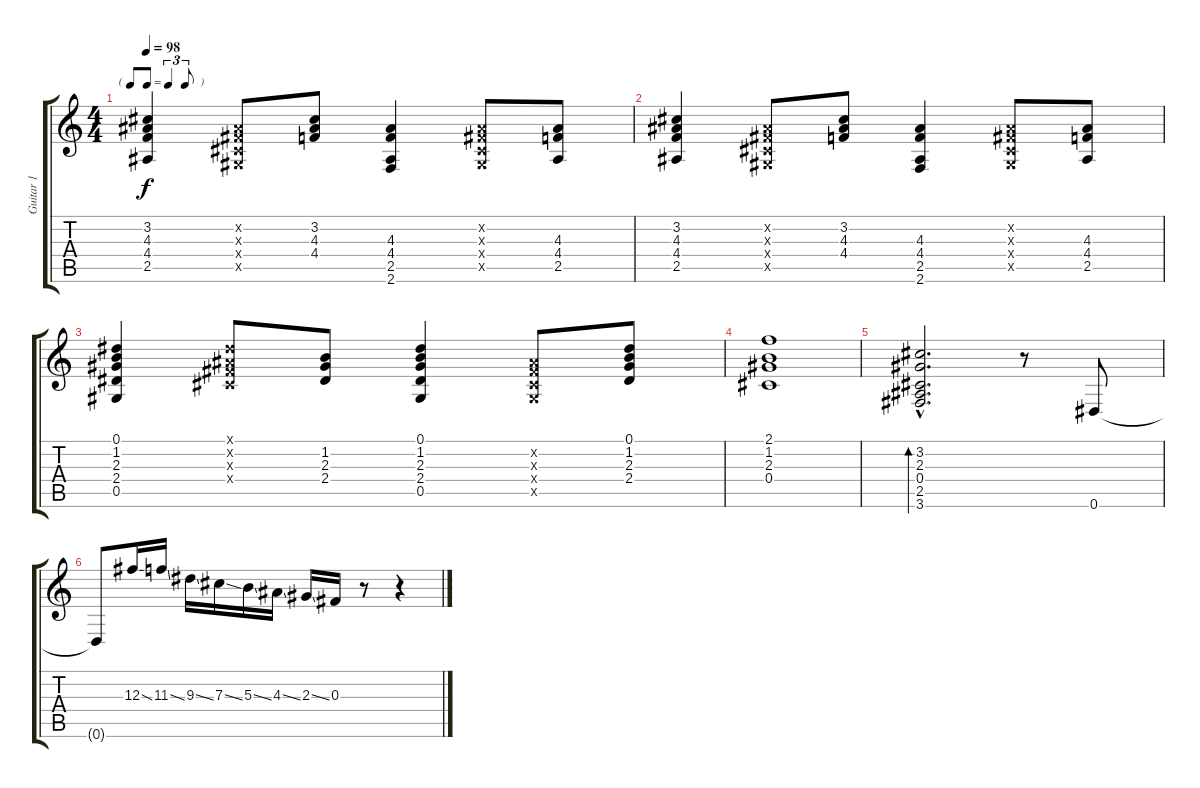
\track ("Guitar 1" "Guitar 1") {instrument electricguitarclean}
\staff {score tabs}
\tuning (Eb4 Bb3 Gb3 Db3 Ab2 Eb2) {hide}
\ts (4 4)
\tf triplet8th
\tempo 98
\clef g2
\ks c
(3.2 4.3 4.4 2.5).4{dy f} (0.2{x} 0.3{x} 0.4{x} 0.5{x}).8 (3.2 4.3 4.4).8 (4.3 4.4 2.5 2.6).4 (0.2{x} 0.3{x} 0.4{x} 0.5{x}).8 (4.3 4.4 2.5).8 |
(3.2 4.3 4.4 2.5).4 (0.2{x} 0.3{x} 0.4{x} 0.5{x}).8 (3.2 4.3 4.4).8 (4.3 4.4 2.5 2.6).4 (0.2{x} 0.3{x} 0.4{x} 0.5{x}).8 (4.3 4.4 2.5).8 |
(0.1 1.2 2.3 2.4 0.5).4 (0.1{x} 0.2{x} 0.3{x} 0.4{x}).8 (1.2 2.3 2.4).8 (0.1 1.2 2.3 2.4 0.5).4 (0.2{x} 0.3{x} 0.4{x} 0.5{x}).8 (0.1 1.2 2.3 2.4).8 |
(2.1 1.2 2.3 0.4).1 |
(3.2{hac} 2.3{hac} 0.4{hac} 2.5{hac} 3.6{hac}).2{d bd 60} r.8 0.6.8 |
0.6{t}.8 12.3{ss}.16 11.3{ss}.16 9.3{ss}.16 7.3{ss}.16 5.3{ss}.16 4.3{ss}.16 2.3{ss}.16 0.3.16 r.8 r.4
